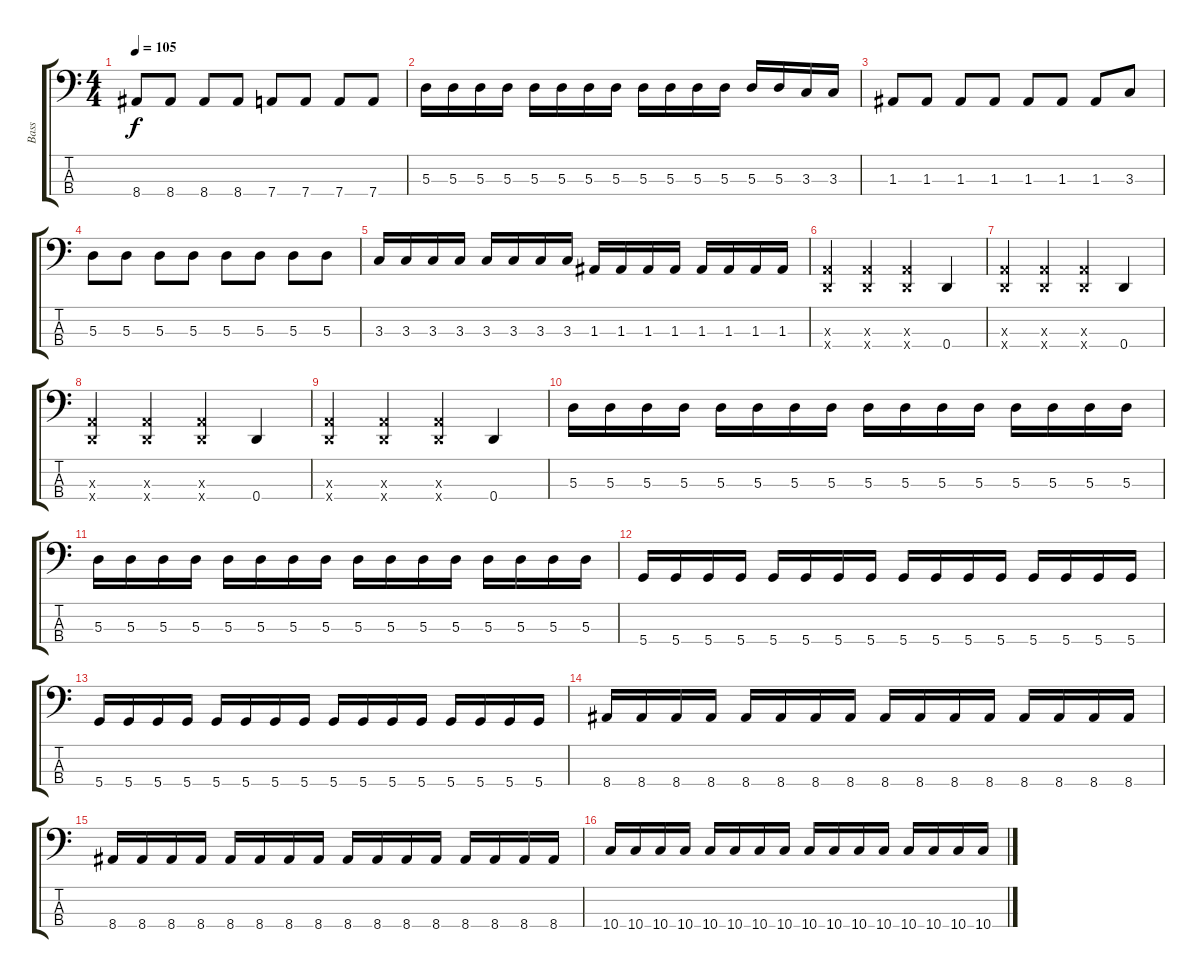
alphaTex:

\track ("Bass" "Bass") {instrument electricbasspick}
\staff {score tabs}
\tuning (G2 D2 A1 D1) {hide}
\ts (4 4)
\tempo 105
\clef f4
\ks c
8.4.8{dy f} 8.4.8 8.4.8 8.4.8 7.4.8 7.4.8 7.4.8 7.4.8 |
5.3.16 5.3.16 5.3.16 5.3.16 5.3.16 5.3.16 5.3.16 5.3.16 5.3.16 5.3.16 5.3.16 5.3.16 5.3.16 5.3.16 3.3.16 3.3.16 |
1.3.8 1.3.8 1.3.8 1.3.8 1.3.8 1.3.8 1.3.8 3.3.8 |
5.3.8 5.3.8 5.3.8 5.3.8 5.3.8 5.3.8 5.3.8 5.3.8 |
3.3.16 3.3.16 3.3.16 3.3.16 3.3.16 3.3.16 3.3.16 3.3.16 1.3.16 1.3.16 1.3.16 1.3.16 1.3.16 1.3.16 1.3.16 1.3.16 |
(0.3{x} 0.4{x}).4 (0.3{x} 0.4{x}).4 (0.3{x} 0.4{x}).4 0.4.4 |
(0.3{x} 0.4{x}).4 (0.3{x} 0.4{x}).4 (0.3{x} 0.4{x}).4 0.4.4 |
(0.3{x} 0.4{x}).4 (0.3{x} 0.4{x}).4 (0.3{x} 0.4{x}).4 0.4.4 |
(0.3{x} 0.4{x}).4 (0.3{x} 0.4{x}).4 (0.3{x} 0.4{x}).4 0.4.4 |
5.3.16 5.3.16 5.3.16 5.3.16 5.3.16 5.3.16 5.3.16 5.3.16 5.3.16 5.3.16 5.3.16 5.3.16 5.3.16 5.3.16 5.3.16 5.3.16 |
5.3.16 5.3.16 5.3.16 5.3.16 5.3.16 5.3.16 5.3.16 5.3.16 5.3.16 5.3.16 5.3.16 5.3.16 5.3.16 5.3.16 5.3.16 5.3.16 |
5.4.16 5.4.16 5.4.16 5.4.16 5.4.16 5.4.16 5.4.16 5.4.16 5.4.16 5.4.16 5.4.16 5.4.16 5.4.16 5.4.16 5.4.16 5.4.16 |
5.4.16 5.4.16 5.4.16 5.4.16 5.4.16 5.4.16 5.4.16 5.4.16 5.4.16 5.4.16 5.4.16 5.4.16 5.4.16 5.4.16 5.4.16 5.4.16 |
8.4.16 8.4.16 8.4.16 8.4.16 8.4.16 8.4.16 8.4.16 8.4.16 8.4.16 8.4.16 8.4.16 8.4.16 8.4.16 8.4.16 8.4.16 8.4.16 |
8.4.16 8.4.16 8.4.16 8.4.16 8.4.16 8.4.16 8.4.16 8.4.16 8.4.16 8.4.16 8.4.16 8.4.16 8.4.16 8.4.16 8.4.16 8.4.16 |
10.4.16 10.4.16 10.4.16 10.4.16 10.4.16 10.4.16 10.4.16 10.4.16 10.4.16 10.4.16 10.4.16 10.4.16 10.4.16 10.4.16 10.4.16 10.4.16
